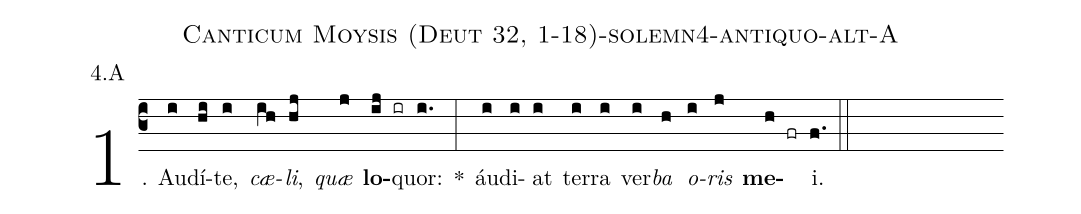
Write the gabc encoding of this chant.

name: Canticum Moysis (Deut 32, 1-18)-solemn4-antiquo-alt-A;
annotation: 4.A;
%%
(c3)1. Au(i)dí(hi)te,(i) <i>cæ</i>(ih)<i>li</i>,(hj) <i>quæ</i>(j) <b>lo</b>(ij ir)quor:(i.) *(:) áu(i)di(i)at(i) ter(i)ra(i) ver(i)<i>ba</i>(h) <i>o</i>(i)<i>ris</i>(j) <b>me</b>(h fr)i.(f.) (::)
